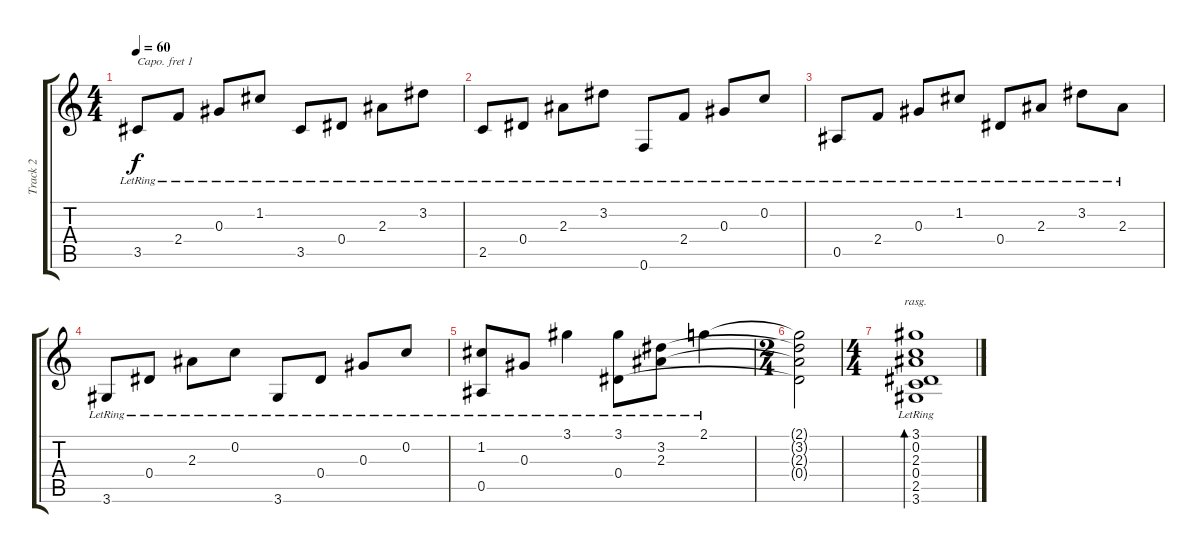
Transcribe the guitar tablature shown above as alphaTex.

\track ("Track 2" "Track 2") {instrument acousticguitarnylon}
\staff {score tabs}
\capo 1
\tuning (E4 B3 G3 D3 A2 E2) {hide}
\ts (4 4)
\tempo 60
\clef g2
\ks c
3.5{lr}.8{dy f} 2.4{lr}.8 0.3{lr}.8 1.2{lr}.8 3.5{lr}.8 0.4{lr}.8 2.3{lr}.8 3.2{lr}.8 |
2.5{lr}.8 0.4{lr}.8 2.3{lr}.8 3.2{lr}.8 0.6{lr}.8 2.4{lr}.8 0.3{lr}.8 0.2{lr}.8 |
0.5{lr}.8 2.4{lr}.8 0.3{lr}.8 1.2{lr}.8 0.4{lr}.8 2.3{lr}.8 3.2{lr}.8 2.3{lr}.8 |
3.6{lr}.8 0.4{lr}.8 2.3{lr}.8 0.2{lr}.8 3.6{lr}.8 0.4{lr}.8 0.3{lr}.8 0.2{lr}.8 |
(1.2{lr} 0.5{lr}).8 0.3{lr}.8 3.1{lr}.4 (3.1{lr} 0.4{lr}).8 (3.2{lr} 2.3{lr}).8 2.1{lr}.4 |
\ts (2 4)
(2.1{t} 3.2{t} 2.3{t} 0.4{t}).2 |
\ts (4 4)
(3.1{lr} 0.2{lr} 2.3{lr} 0.4{lr} 2.5{lr} 3.6{lr}).1{bd 480 rasg ii}
